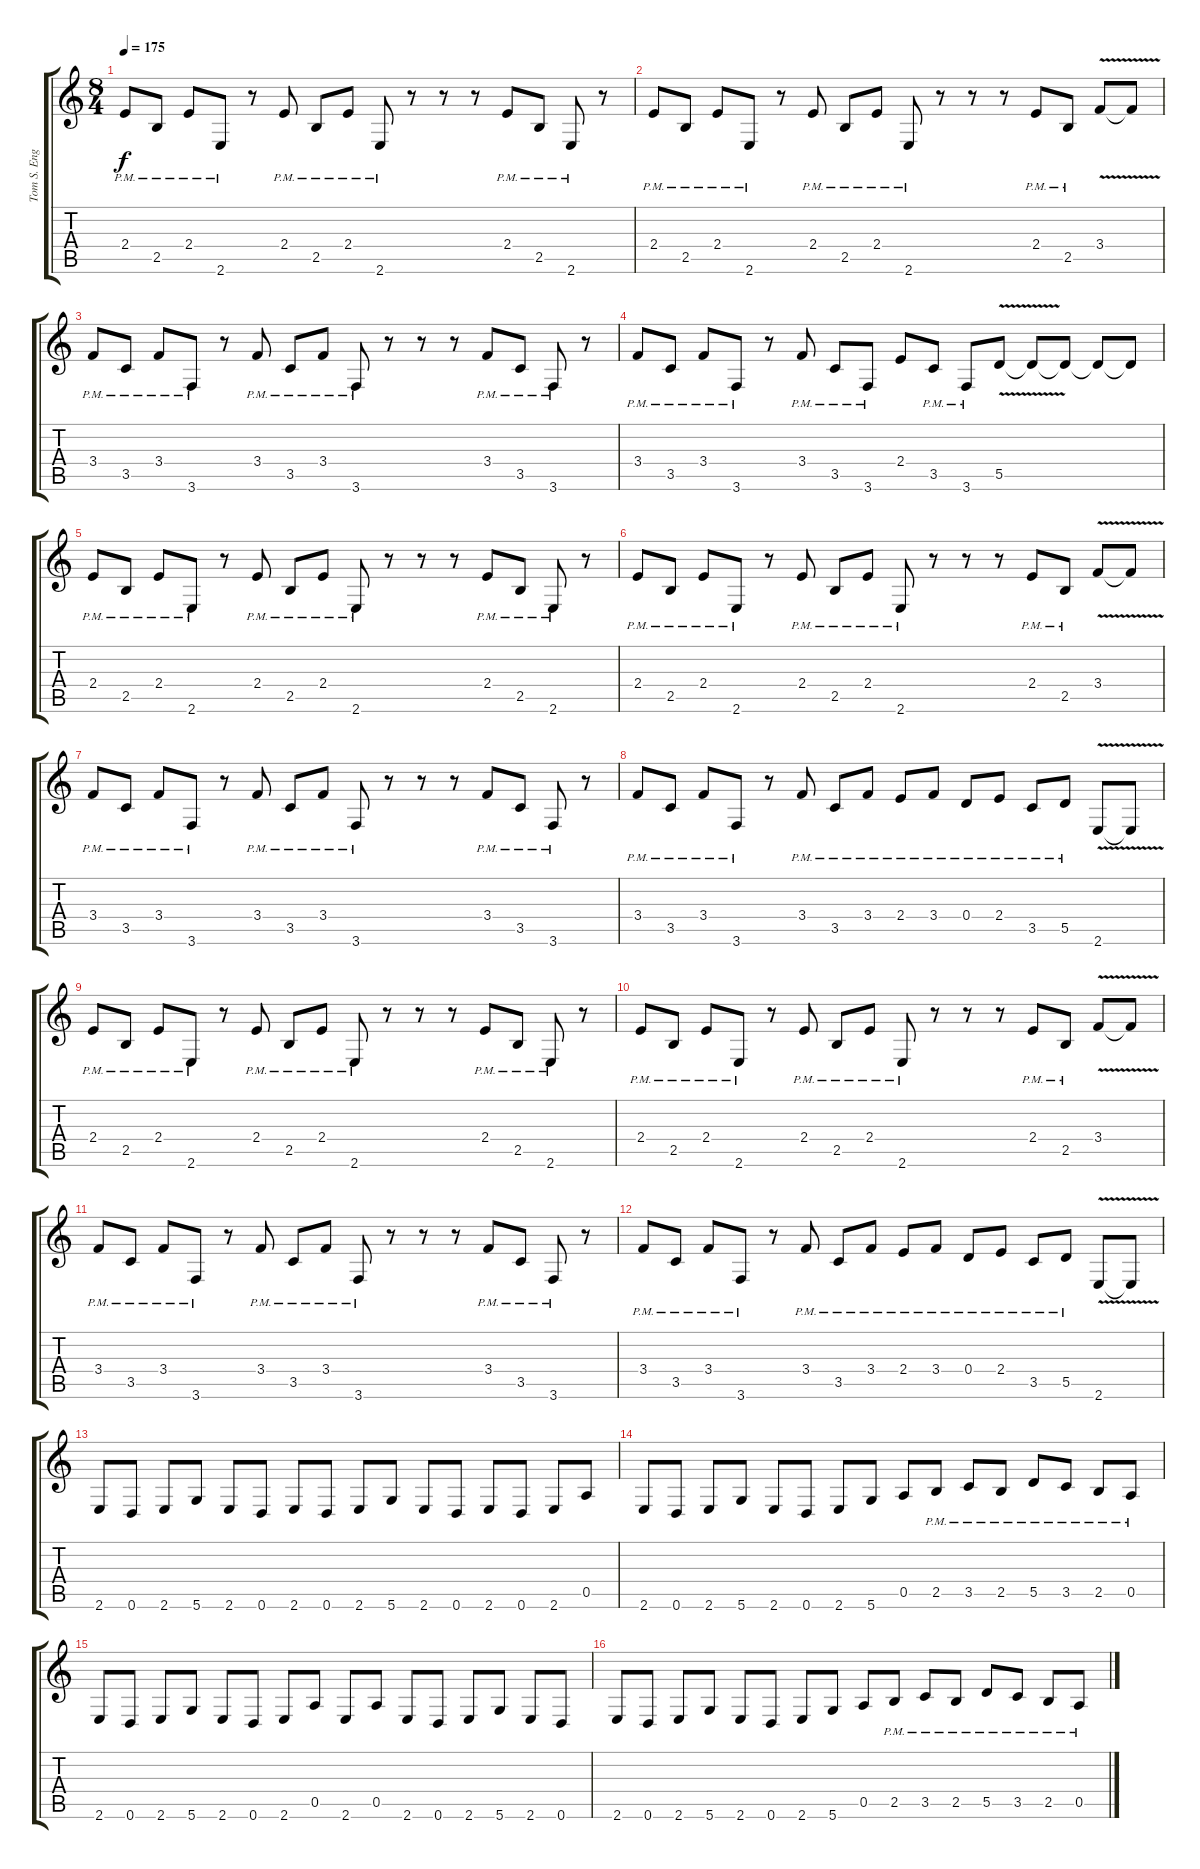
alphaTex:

\track ("Tom S. Englund" "Tom S. Eng") {instrument distortionguitar}
\staff {score tabs}
\tuning (E4 B3 G3 D3 A2 D2) {hide}
\ts (8 4)
\tempo 175
\clef g2
\ks c
2.4{pm}.8{dy f} 2.5{pm}.8 2.4{pm}.8 2.6{pm}.8 r.8 2.4{pm}.8 2.5{pm}.8 2.4{pm}.8 2.6{pm}.8 r.8 r.8 r.8 2.4{pm}.8 2.5{pm}.8 2.6{pm}.8 r.8 |
2.4{pm}.8 2.5{pm}.8 2.4{pm}.8 2.6{pm}.8 r.8 2.4{pm}.8 2.5{pm}.8 2.4{pm}.8 2.6{pm}.8 r.8 r.8 r.8 2.4{pm}.8 2.5{pm}.8 3.4{v}.8 3.4{t}.8 |
3.4{pm}.8 3.5{pm}.8 3.4{pm}.8 3.6{pm}.8 r.8 3.4{pm}.8 3.5{pm}.8 3.4{pm}.8 3.6{pm}.8 r.8 r.8 r.8 3.4{pm}.8 3.5{pm}.8 3.6{pm}.8 r.8 |
3.4{pm}.8 3.5{pm}.8 3.4{pm}.8 3.6{pm}.8 r.8 3.4{pm}.8 3.5{pm}.8 3.6{pm}.8 2.4.8 3.5{pm}.8 3.6{pm}.8 5.5{v}.8 5.5{t}.8 5.5{t}.8 5.5{t}.8 5.5{t}.8 |
2.4{pm}.8 2.5{pm}.8 2.4{pm}.8 2.6{pm}.8 r.8 2.4{pm}.8 2.5{pm}.8 2.4{pm}.8 2.6{pm}.8 r.8 r.8 r.8 2.4{pm}.8 2.5{pm}.8 2.6{pm}.8 r.8 |
2.4{pm}.8 2.5{pm}.8 2.4{pm}.8 2.6{pm}.8 r.8 2.4{pm}.8 2.5{pm}.8 2.4{pm}.8 2.6{pm}.8 r.8 r.8 r.8 2.4{pm}.8 2.5{pm}.8 3.4{v}.8 3.4{t}.8 |
3.4{pm}.8 3.5{pm}.8 3.4{pm}.8 3.6{pm}.8 r.8 3.4{pm}.8 3.5{pm}.8 3.4{pm}.8 3.6{pm}.8 r.8 r.8 r.8 3.4{pm}.8 3.5{pm}.8 3.6{pm}.8 r.8 |
3.4{pm}.8 3.5{pm}.8 3.4{pm}.8 3.6{pm}.8 r.8 3.4{pm}.8 3.5{pm}.8 3.4{pm}.8 2.4{pm}.8 3.4{pm}.8 0.4{pm}.8 2.4{pm}.8 3.5{pm}.8 5.5{pm}.8 2.6{v}.8 2.6{t}.8 |
2.4{pm}.8 2.5{pm}.8 2.4{pm}.8 2.6{pm}.8 r.8 2.4{pm}.8 2.5{pm}.8 2.4{pm}.8 2.6{pm}.8 r.8 r.8 r.8 2.4{pm}.8 2.5{pm}.8 2.6{pm}.8 r.8 |
2.4{pm}.8 2.5{pm}.8 2.4{pm}.8 2.6{pm}.8 r.8 2.4{pm}.8 2.5{pm}.8 2.4{pm}.8 2.6{pm}.8 r.8 r.8 r.8 2.4{pm}.8 2.5{pm}.8 3.4{v}.8 3.4{t}.8 |
3.4{pm}.8 3.5{pm}.8 3.4{pm}.8 3.6{pm}.8 r.8 3.4{pm}.8 3.5{pm}.8 3.4{pm}.8 3.6{pm}.8 r.8 r.8 r.8 3.4{pm}.8 3.5{pm}.8 3.6{pm}.8 r.8 |
3.4{pm}.8 3.5{pm}.8 3.4{pm}.8 3.6{pm}.8 r.8 3.4{pm}.8 3.5{pm}.8 3.4{pm}.8 2.4{pm}.8 3.4{pm}.8 0.4{pm}.8 2.4{pm}.8 3.5{pm}.8 5.5{pm}.8 2.6{v}.8 2.6{t}.8 |
2.6.8 0.6.8 2.6.8 5.6.8 2.6.8 0.6.8 2.6.8 0.6.8 2.6.8 5.6.8 2.6.8 0.6.8 2.6.8 0.6.8 2.6.8 0.5.8 |
2.6.8 0.6.8 2.6.8 5.6.8 2.6.8 0.6.8 2.6.8 5.6.8 0.5.8 2.5{pm}.8 3.5{pm}.8 2.5{pm}.8 5.5{pm}.8 3.5{pm}.8 2.5{pm}.8 0.5{pm}.8 |
2.6.8 0.6.8 2.6.8 5.6.8 2.6.8 0.6.8 2.6.8 0.5.8 2.6.8 0.5.8 2.6.8 0.6.8 2.6.8 5.6.8 2.6.8 0.6.8 |
2.6.8 0.6.8 2.6.8 5.6.8 2.6.8 0.6.8 2.6.8 5.6.8 0.5.8 2.5{pm}.8 3.5{pm}.8 2.5{pm}.8 5.5{pm}.8 3.5{pm}.8 2.5{pm}.8 0.5{pm}.8
